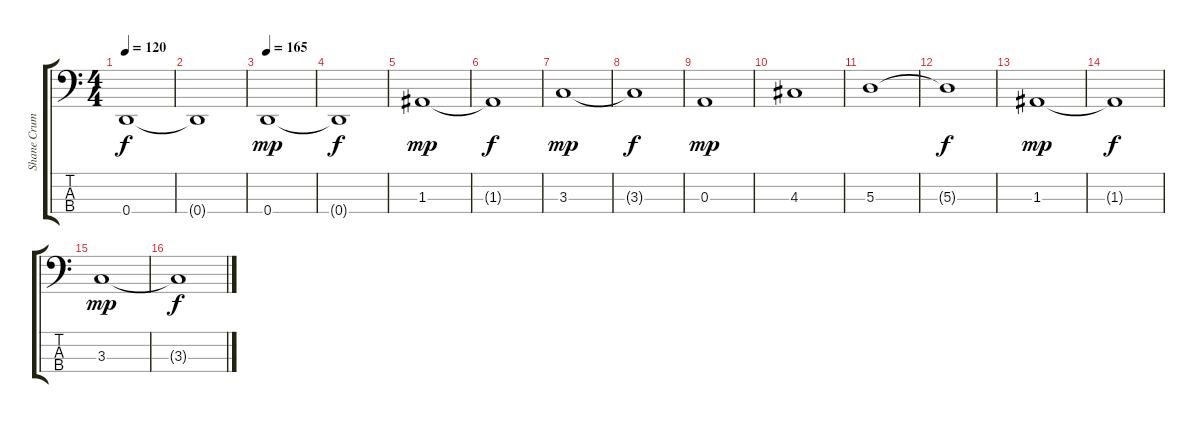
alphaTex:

\track ("Shane Crump [Bass]" "Shane Crum") {instrument electricbasspick}
\staff {score tabs}
\tuning (G2 D2 A1 D1) {hide}
\ts (4 4)
\tempo 120
\clef f4
\ks c
0.4{t}.1{dy f} |
0.4{t}.1 |
\tempo 165
0.4.1{dy mp} |
0.4{t}.1{dy f} |
1.3.1{dy mp} |
1.3{t}.1{dy f} |
3.3.1{dy mp} |
3.3{t}.1{dy f} |
0.3.1{dy mp} |
4.3.1 |
5.3.1 |
5.3{t}.1{dy f} |
1.3.1{dy mp} |
1.3{t}.1{dy f} |
3.3.1{dy mp} |
3.3{t}.1{dy f}
